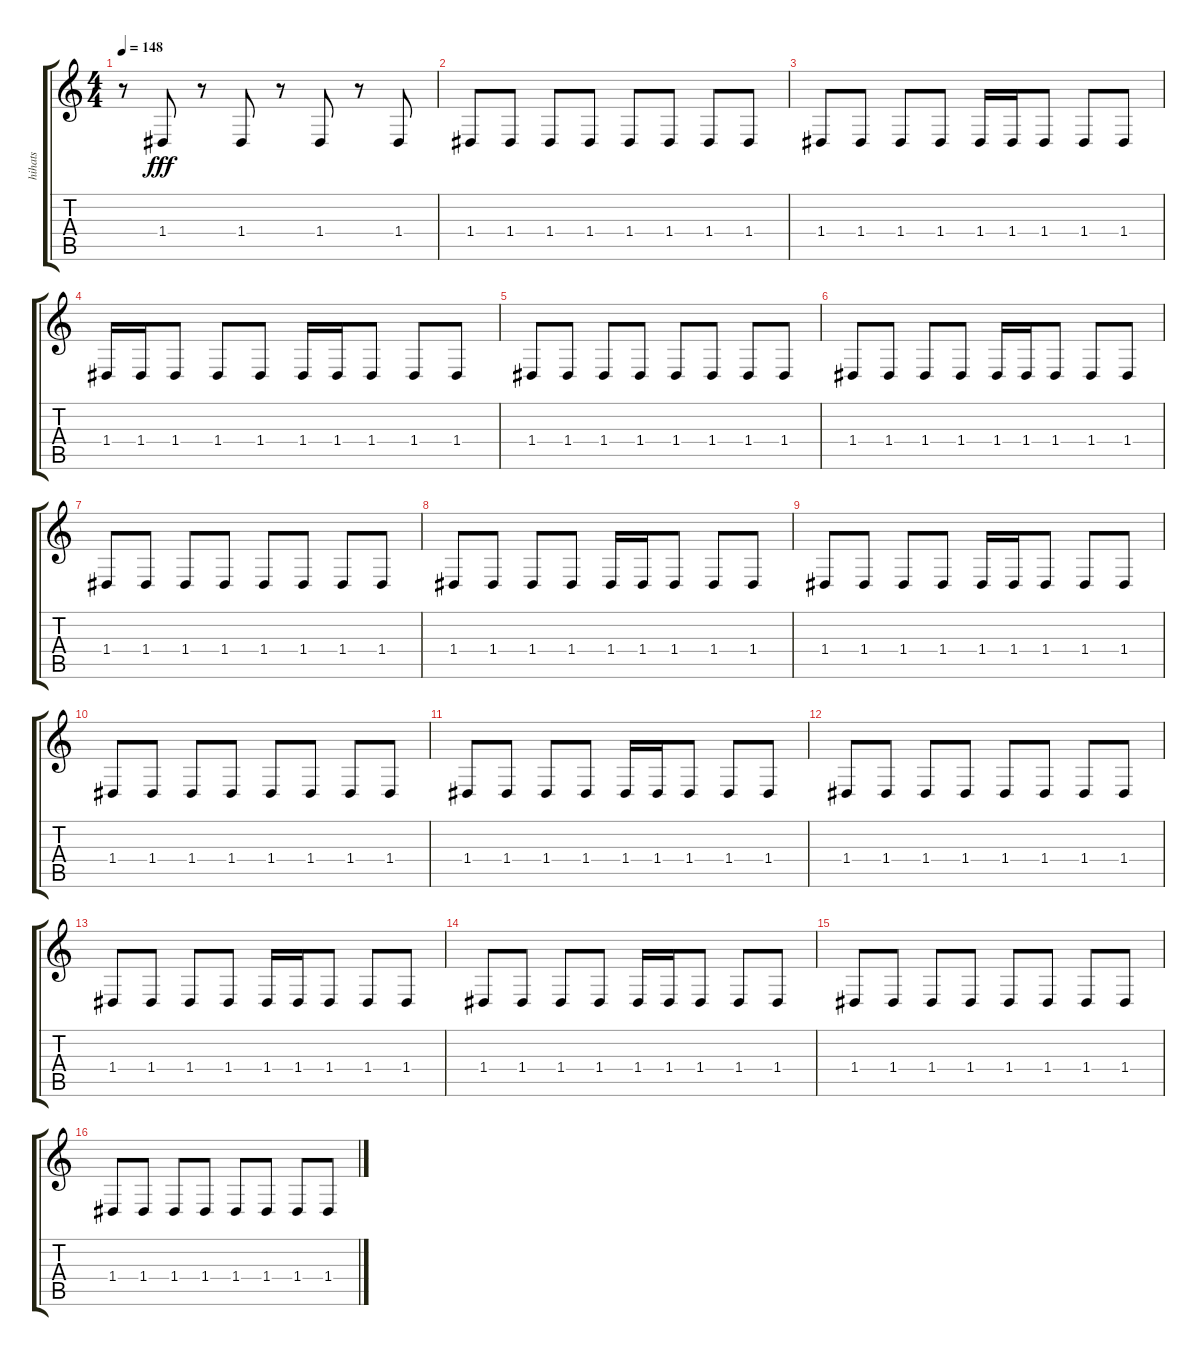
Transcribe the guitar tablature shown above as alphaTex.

\track ("hihats" "hihats") {instrument acousticgrandpiano}
\staff {score tabs}
\tuning (E4 B3 G3 D3 A2 E2) {hide}
\ts (4 4)
\tempo 148
\clef g2
\ks c
r.8{dy fff} 1.4.8 r.8 1.4.8 r.8 1.4.8 r.8 1.4.8 |
1.4.8 1.4.8 1.4.8 1.4.8 1.4.8 1.4.8 1.4.8 1.4.8 |
1.4.8 1.4.8 1.4.8 1.4.8 1.4.16 1.4.16 1.4.8 1.4.8 1.4.8 |
1.4.16 1.4.16 1.4.8 1.4.8 1.4.8 1.4.16 1.4.16 1.4.8 1.4.8 1.4.8 |
1.4.8 1.4.8 1.4.8 1.4.8 1.4.8 1.4.8 1.4.8 1.4.8 |
1.4.8 1.4.8 1.4.8 1.4.8 1.4.16 1.4.16 1.4.8 1.4.8 1.4.8 |
1.4.8 1.4.8 1.4.8 1.4.8 1.4.8 1.4.8 1.4.8 1.4.8 |
1.4.8 1.4.8 1.4.8 1.4.8 1.4.16 1.4.16 1.4.8 1.4.8 1.4.8 |
1.4.8 1.4.8 1.4.8 1.4.8 1.4.16 1.4.16 1.4.8 1.4.8 1.4.8 |
1.4.8 1.4.8 1.4.8 1.4.8 1.4.8 1.4.8 1.4.8 1.4.8 |
1.4.8 1.4.8 1.4.8 1.4.8 1.4.16 1.4.16 1.4.8 1.4.8 1.4.8 |
1.4.8 1.4.8 1.4.8 1.4.8 1.4.8 1.4.8 1.4.8 1.4.8 |
1.4.8 1.4.8 1.4.8 1.4.8 1.4.16 1.4.16 1.4.8 1.4.8 1.4.8 |
1.4.8 1.4.8 1.4.8 1.4.8 1.4.16 1.4.16 1.4.8 1.4.8 1.4.8 |
1.4.8 1.4.8 1.4.8 1.4.8 1.4.8 1.4.8 1.4.8 1.4.8 |
1.4.8 1.4.8 1.4.8 1.4.8 1.4.8 1.4.8 1.4.8 1.4.8
